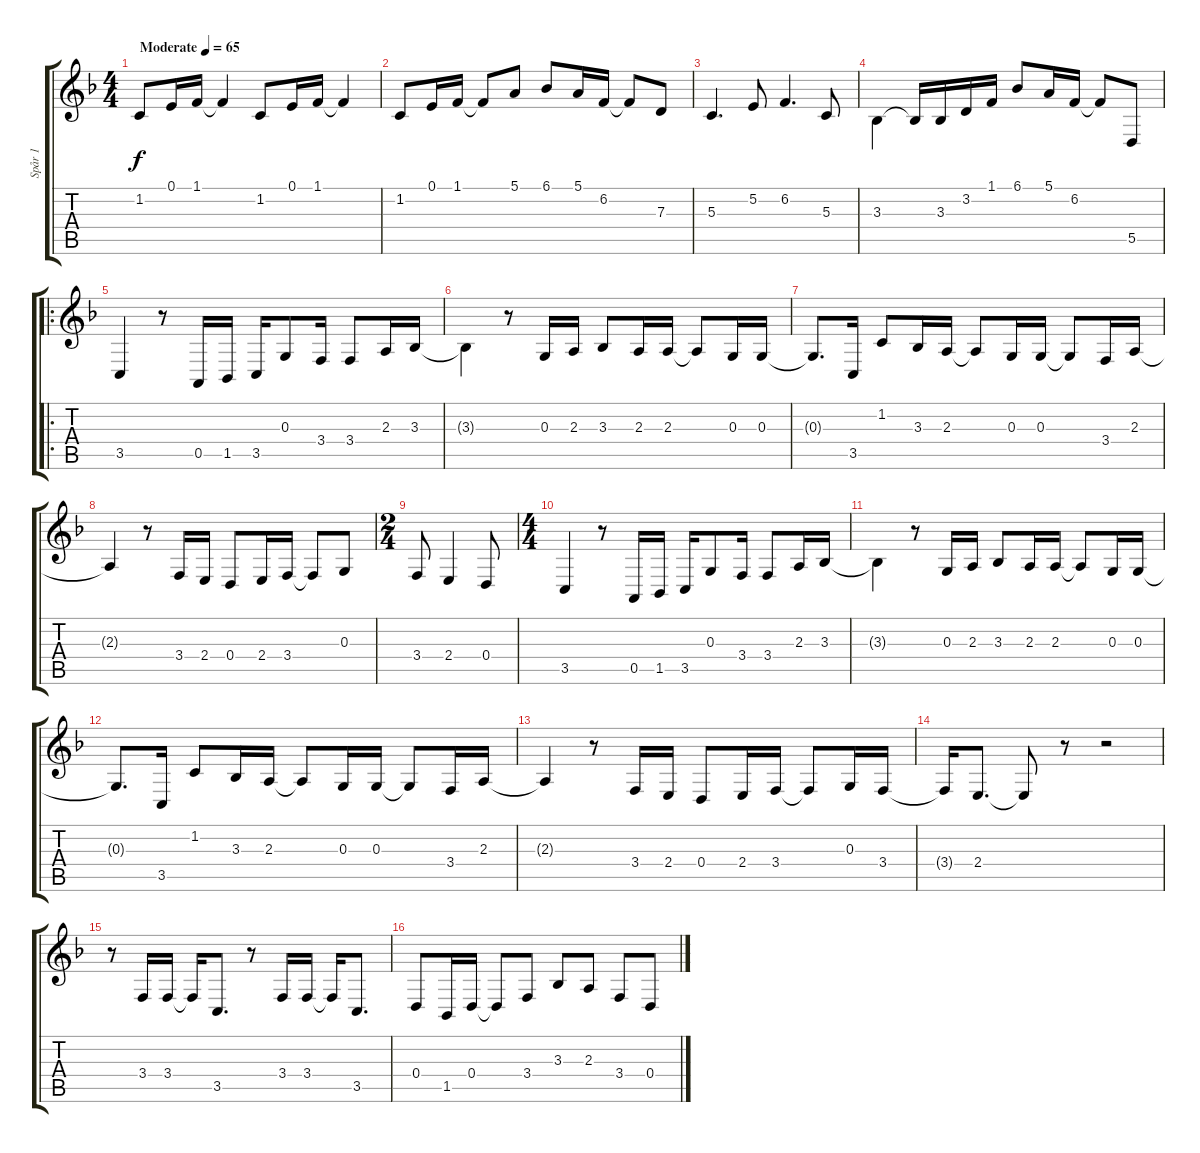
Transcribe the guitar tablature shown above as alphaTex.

\track ("Spår 1" "Spår 1") {instrument acousticgrandpiano}
\staff {score tabs}
\tuning (E4 B3 G3 D3 A2 E2) {hide}
\ts (4 4)
\tempo (65 "Moderate")
\clef g2
\ks f
1.2.8{dy f instrument acousticgrandpiano} 0.1.16 1.1.16 1.1{t}.4 1.2.8 0.1.16 1.1.16 1.1{t}.4 |
1.2.8 0.1.16 1.1.16 1.1{t}.8 5.1.8 6.1.8 5.1.16 6.2.16 6.2{t}.8 7.3.8 |
5.3.4{d} 5.2.8 6.2.4{d} 5.3.8 |
3.3.4{beam Down} 3.3{t}.16 3.3.16 3.2.16 1.1.16 6.1.8 5.1.16 6.2.16 6.2{t}.8 5.5.8 |
\ro
3.5.4 r.8 0.5.16 1.5.16 3.5.16 0.3.8 3.4.16 3.4.8 2.3.16 3.3.16 |
3.3{t}.4{beam Down} r.8 0.3.16 2.3.16 3.3.8 2.3.16 2.3.16 2.3{t}.8 0.3.16 0.3.16 |
0.3{t}.8{d} 3.5.16 1.2.8 3.3.16 2.3.16 2.3{t}.8 0.3.16 0.3.16 0.3{t}.8 3.4.16 2.3.16 |
2.3{t}.4 r.8 3.4.16 2.4.16 0.4.8 2.4.16 3.4.16 3.4{t}.8 0.3.8 |
\ts (2 4)
3.4.8 2.4.4 0.4.8 |
\ts (4 4)
3.5.4 r.8 0.5.16 1.5.16 3.5.16 0.3.8 3.4.16 3.4.8 2.3.16 3.3.16 |
3.3{t}.4{beam Down} r.8 0.3.16 2.3.16 3.3.8 2.3.16 2.3.16 2.3{t}.8 0.3.16 0.3.16 |
0.3{t}.8{d} 3.5.16 1.2.8 3.3.16 2.3.16 2.3{t}.8 0.3.16 0.3.16 0.3{t}.8 3.4.16 2.3.16 |
2.3{t}.4 r.8 3.4.16 2.4.16 0.4.8 2.4.16 3.4.16 3.4{t}.8 0.3.16 3.4.16 |
3.4{t}.16 2.4.8{d} 2.4{t}.8 r.8 r.2 |
r.8 3.4.16 3.4.16 3.4{t}.16 3.5.8{d} r.8 3.4.16 3.4.16 3.4{t}.16 3.5.8{d} |
0.4.8 1.5.16 0.4.16 0.4{t}.8 3.4.8 3.3.8 2.3.8 3.4.8 0.4.8
